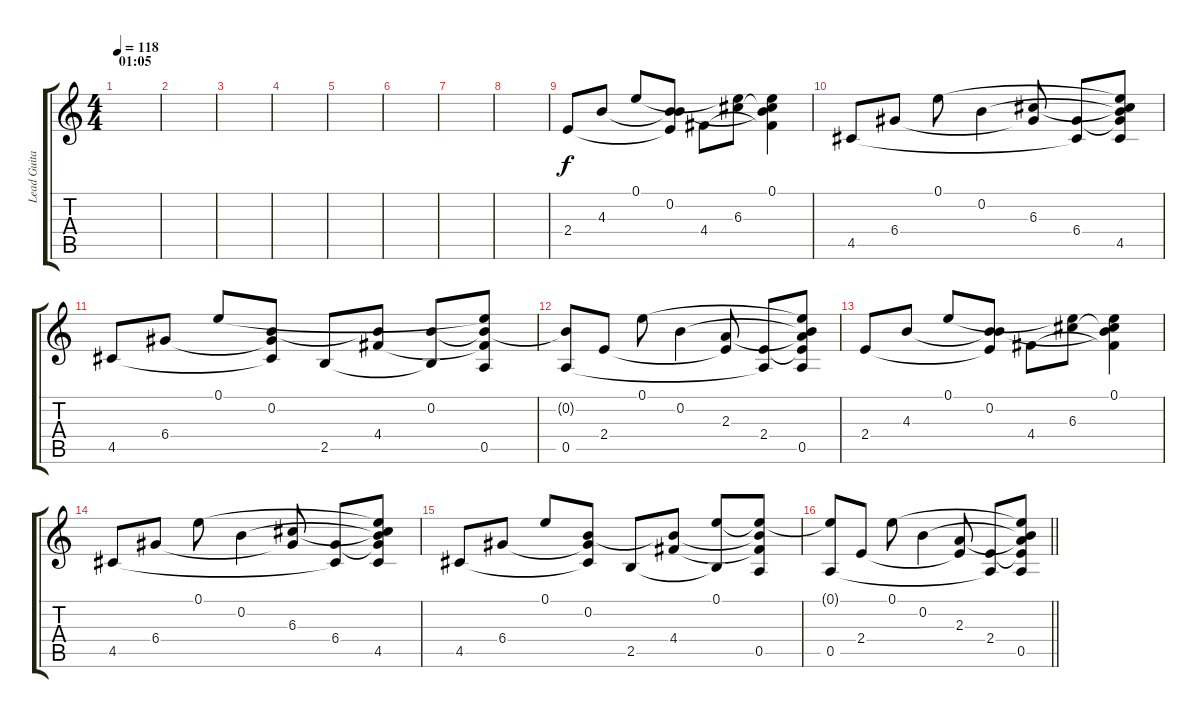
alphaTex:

\track ("Lead Guitar" "Lead Guita") {instrument electricguitarjazz}
\staff {score tabs}
\tuning (E4 B3 G3 D3 A2 E2) {hide}
\ts (4 4)
\section ("" "01:05")
\tempo 118
\clef g2
\ks c
|
|
|
|
|
|
|
|
2.4.8 4.3.8 0.1.8 (0.2 4.3{t} 2.4{t}).8 4.4.8 (0.1{t} 6.3).8 (0.1 0.2{t} 6.3{t} 4.4{t}).4 |
4.5.8 6.4.8 0.1.8 0.2.4 (6.3 6.4{t}).8 (6.4 4.5{t}).8 (0.1{t} 0.2{t} 6.3{t} 6.4{t} 4.5).8 |
4.5.8 6.4.8 0.1.8 (0.2 6.4{t} 4.5{t}).8 2.5.8 (0.2{t} 4.4).8 (0.2 2.5{t}).8 (0.1{t} 0.2{t} 4.4{t} 0.5).8 |
(0.2{t} 0.5).8 2.4.8 0.1.8 0.2.4 (2.3 2.4{t}).8 (2.4 0.5{t}).8 (0.1{t} 0.2{t} 2.3{t} 2.4{t} 0.5).8 |
2.4.8 4.3.8 0.1.8 (0.2 4.3{t} 2.4{t}).8 4.4.8 (0.1{t} 6.3).8 (0.1 0.2{t} 6.3{t} 4.4{t}).4 |
4.5.8 6.4.8 0.1.8 0.2.4 (6.3 6.4{t}).8 (6.4 4.5{t}).8 (0.1{t} 0.2{t} 6.3{t} 6.4{t} 4.5).8 |
4.5.8 6.4.8 0.1.8 (0.2 6.4{t} 4.5{t}).8 2.5.8 (0.2{t} 4.4).8 (0.1 2.5{t}).8 (0.1{t} 0.2{t} 4.4{t} 0.5).8 |
\barLineRight lightlight
(0.1{t} 0.5).8 2.4.8 0.1.8 0.2.4 (2.3 2.4{t}).8 (2.4 0.5{t}).8 (0.1{t} 0.2{t} 2.3{t} 2.4{t} 0.5).8
